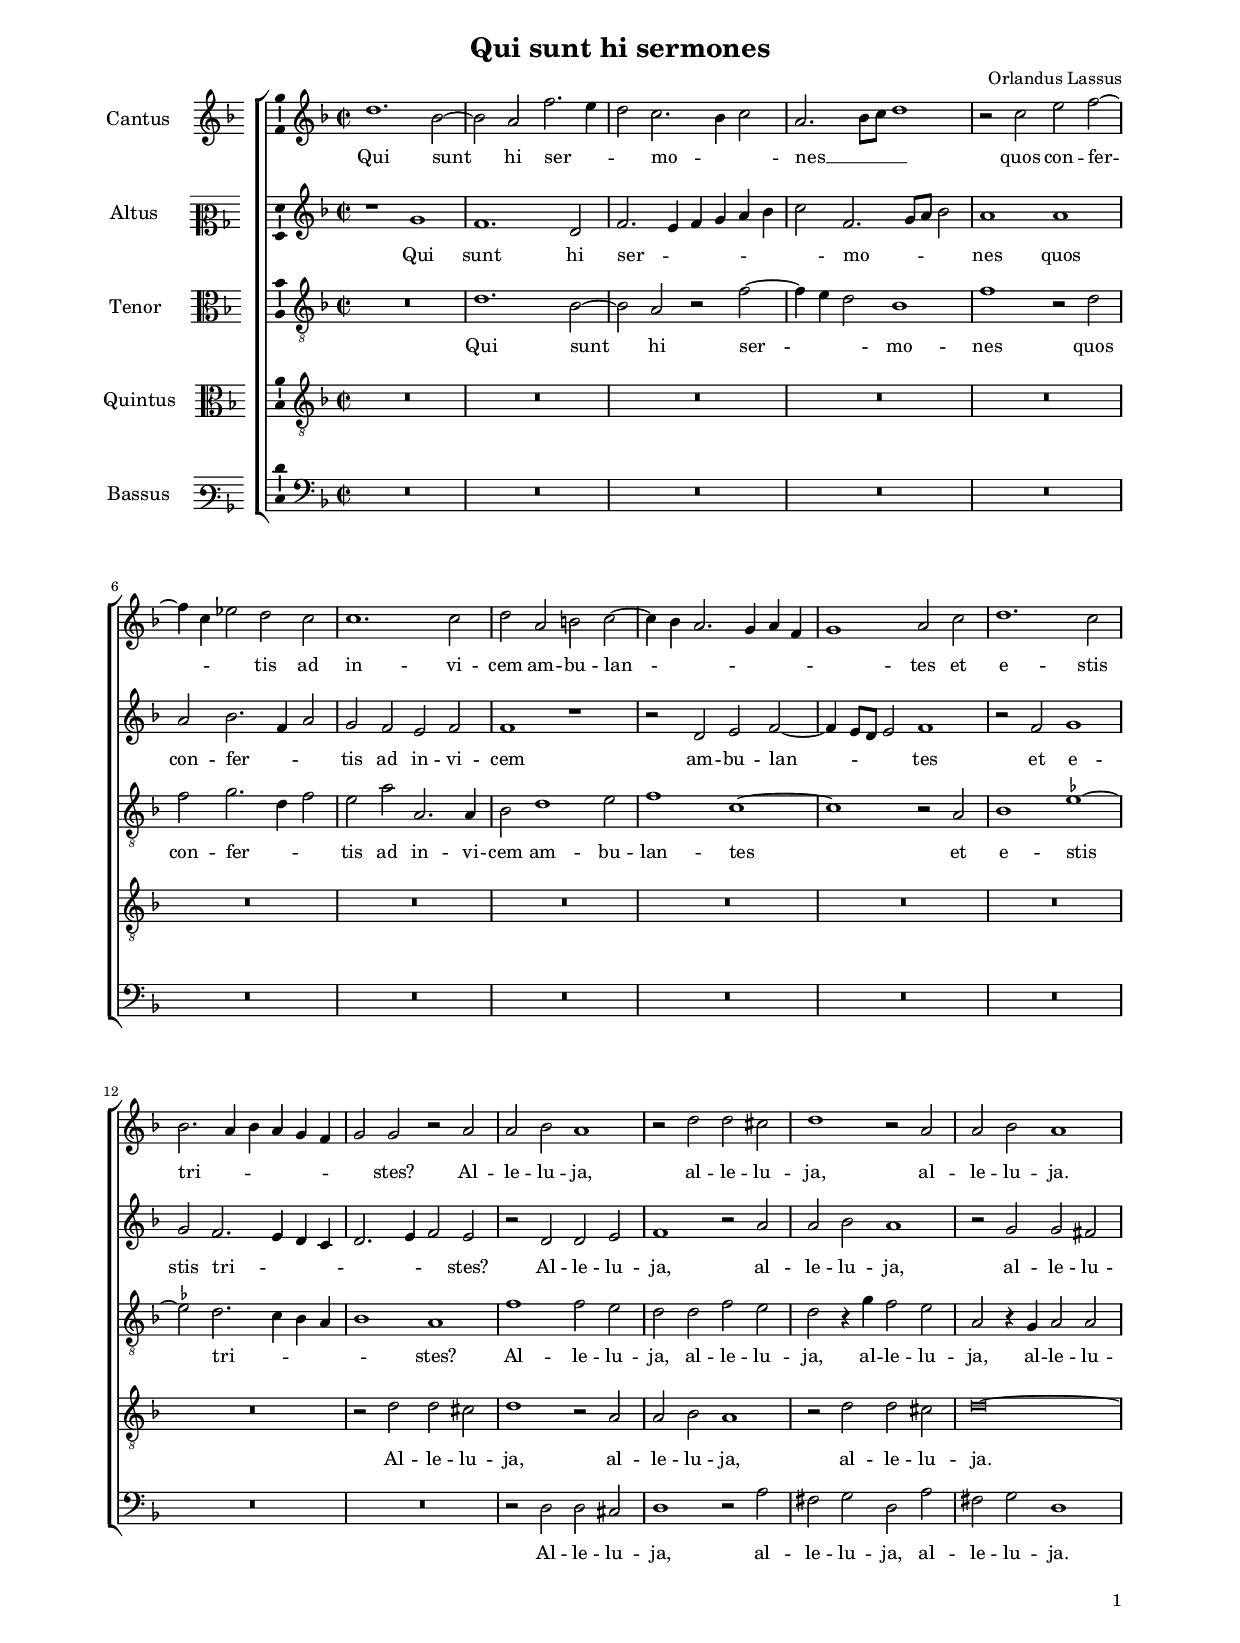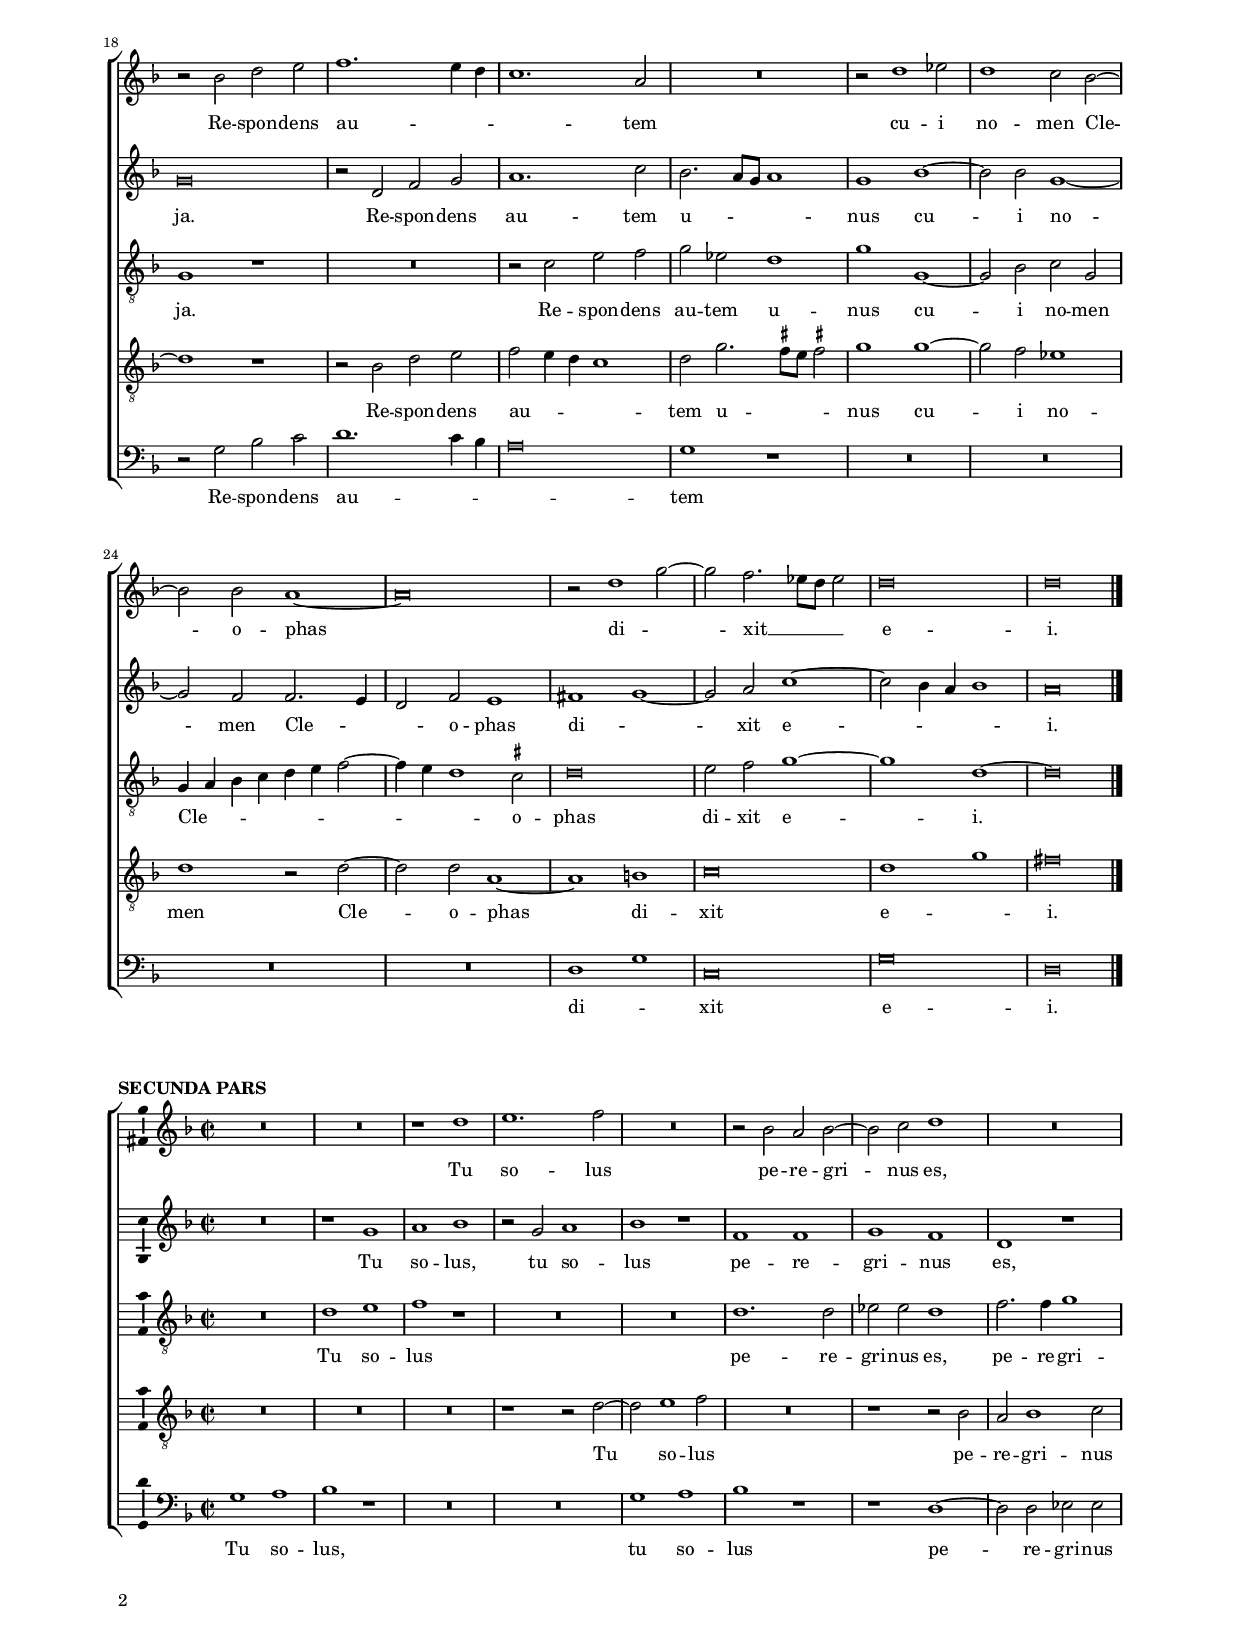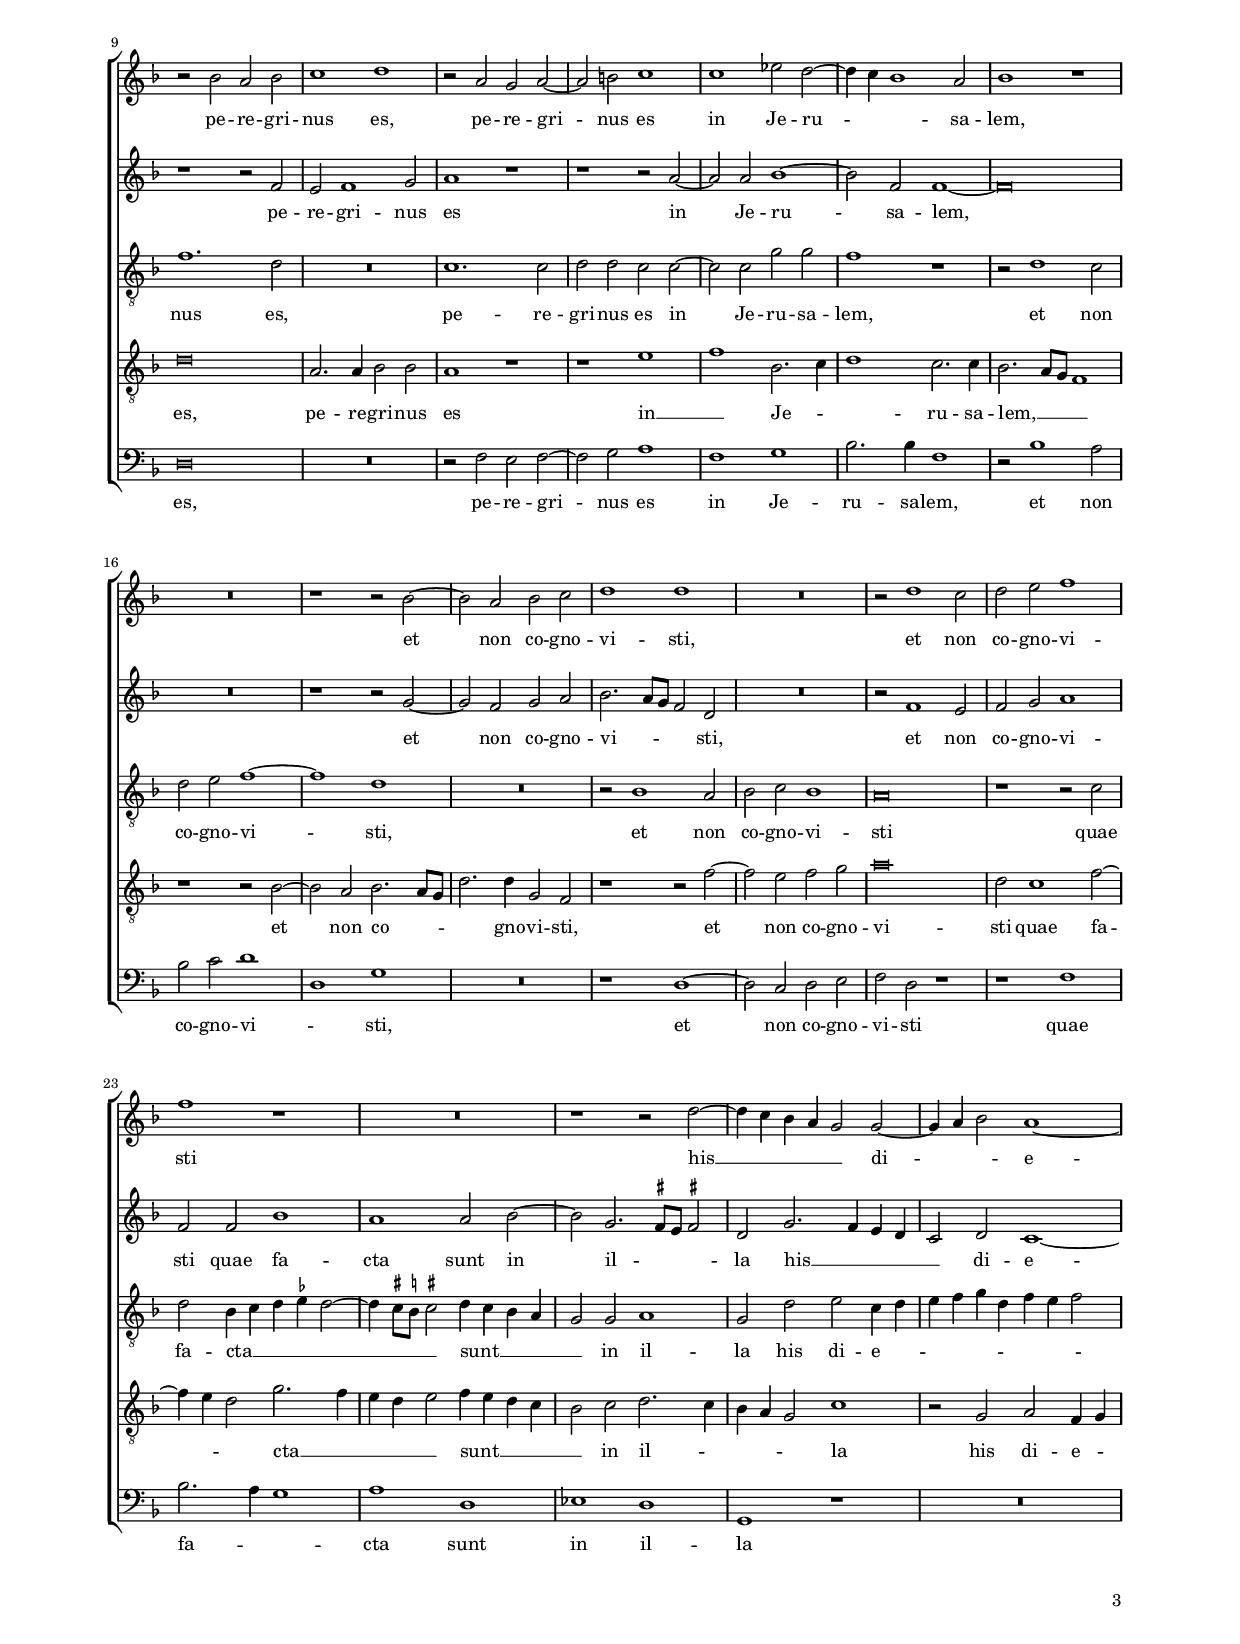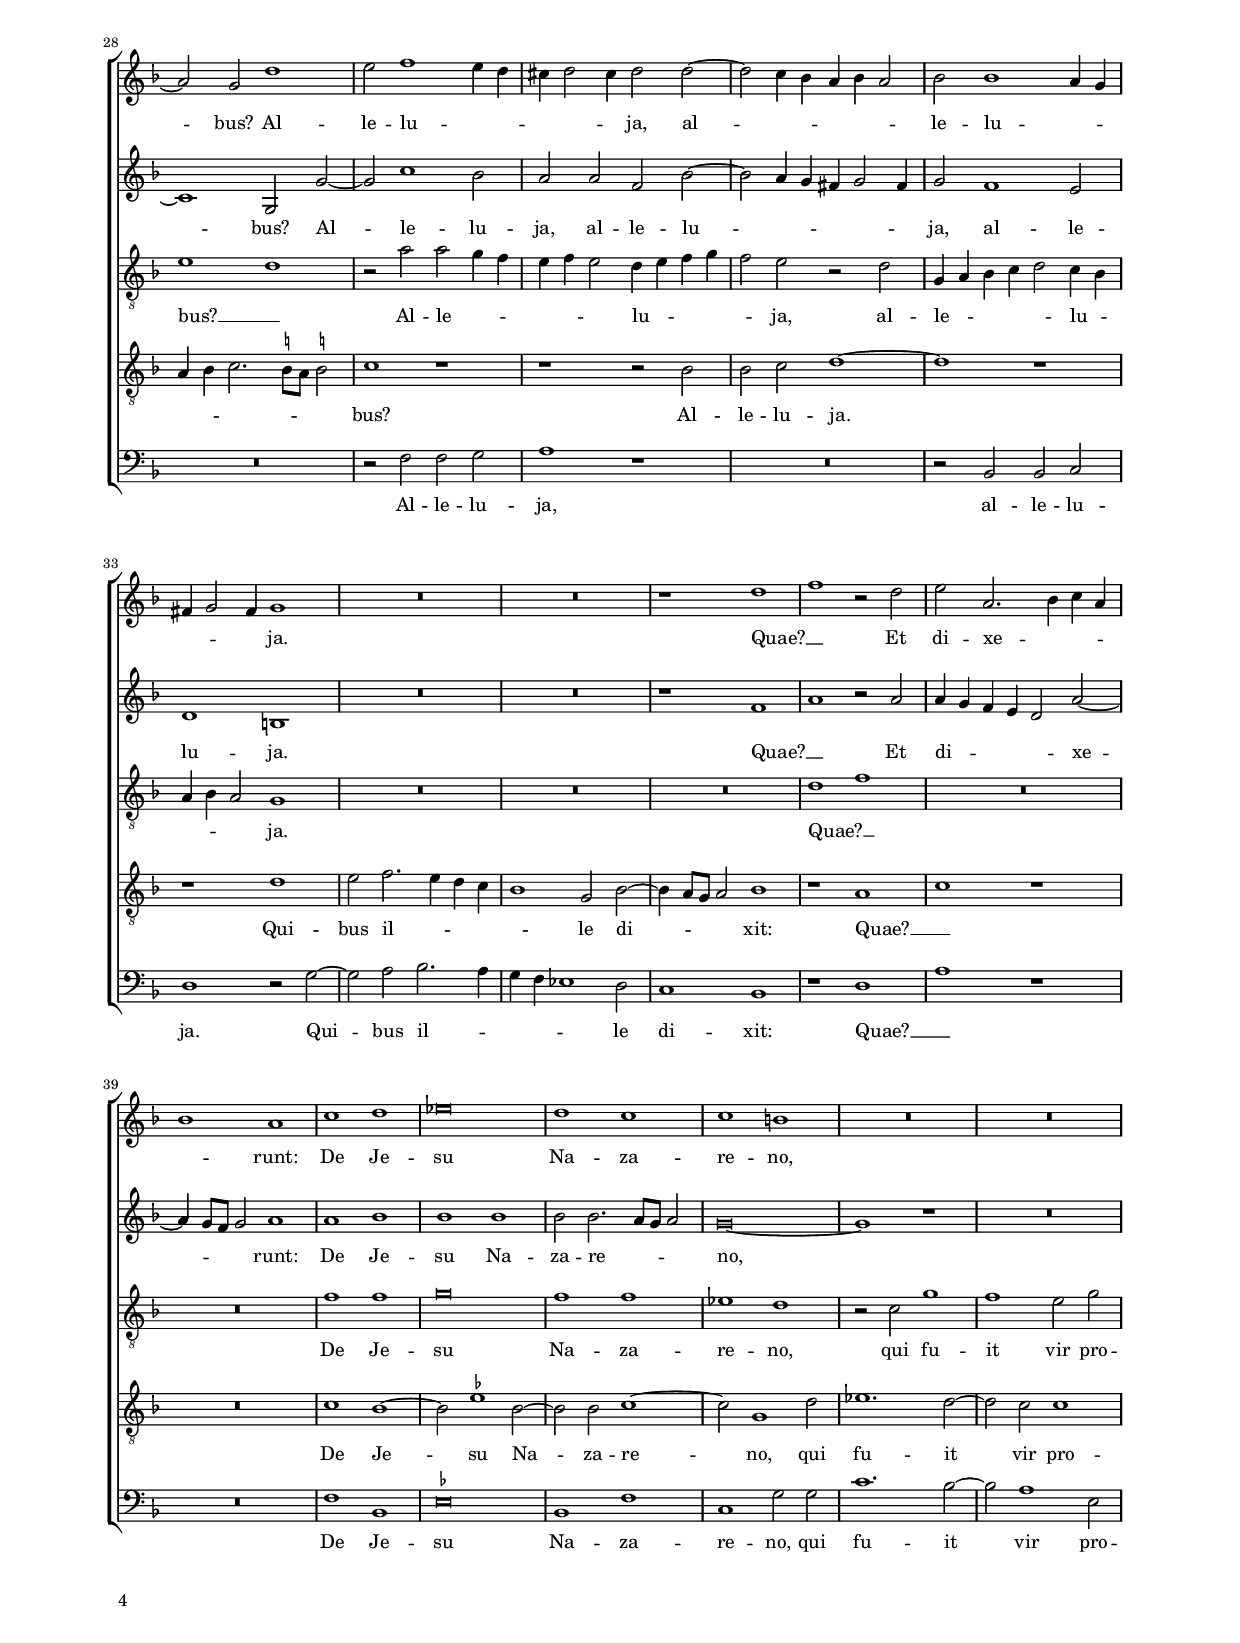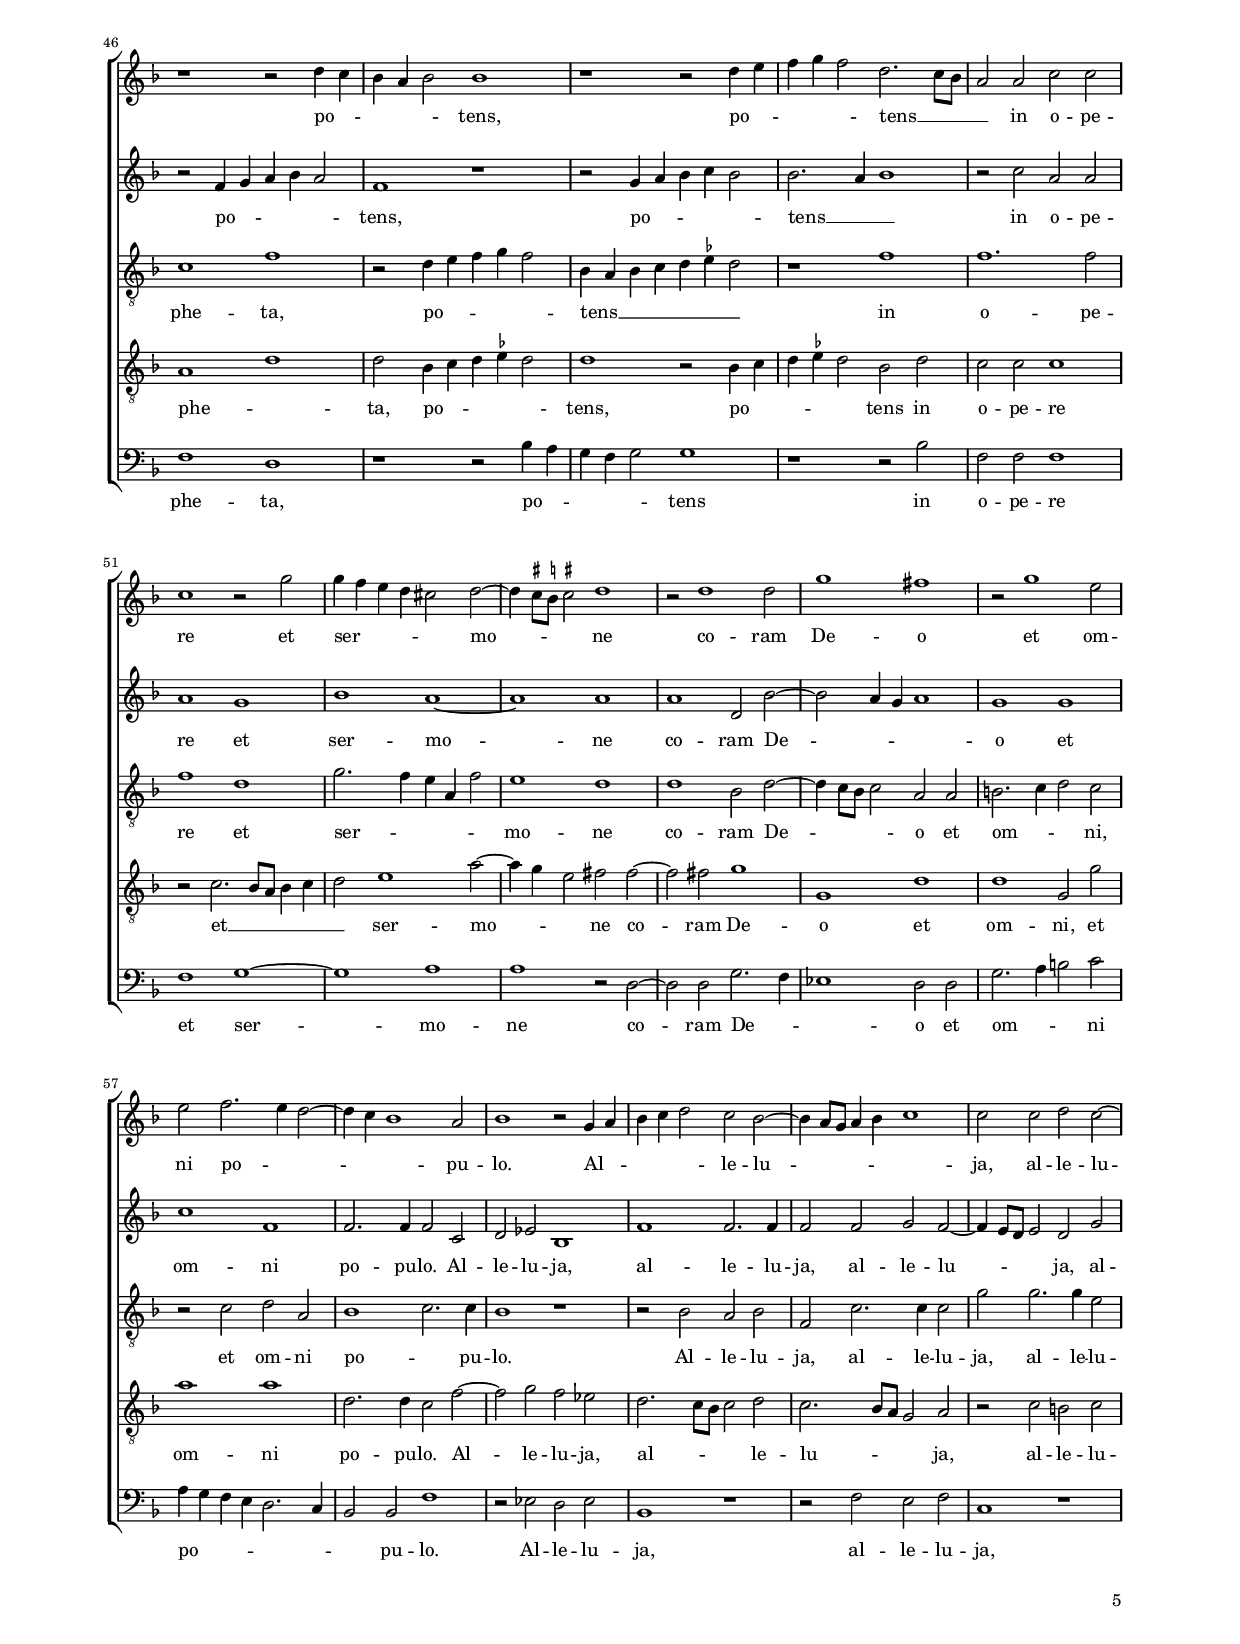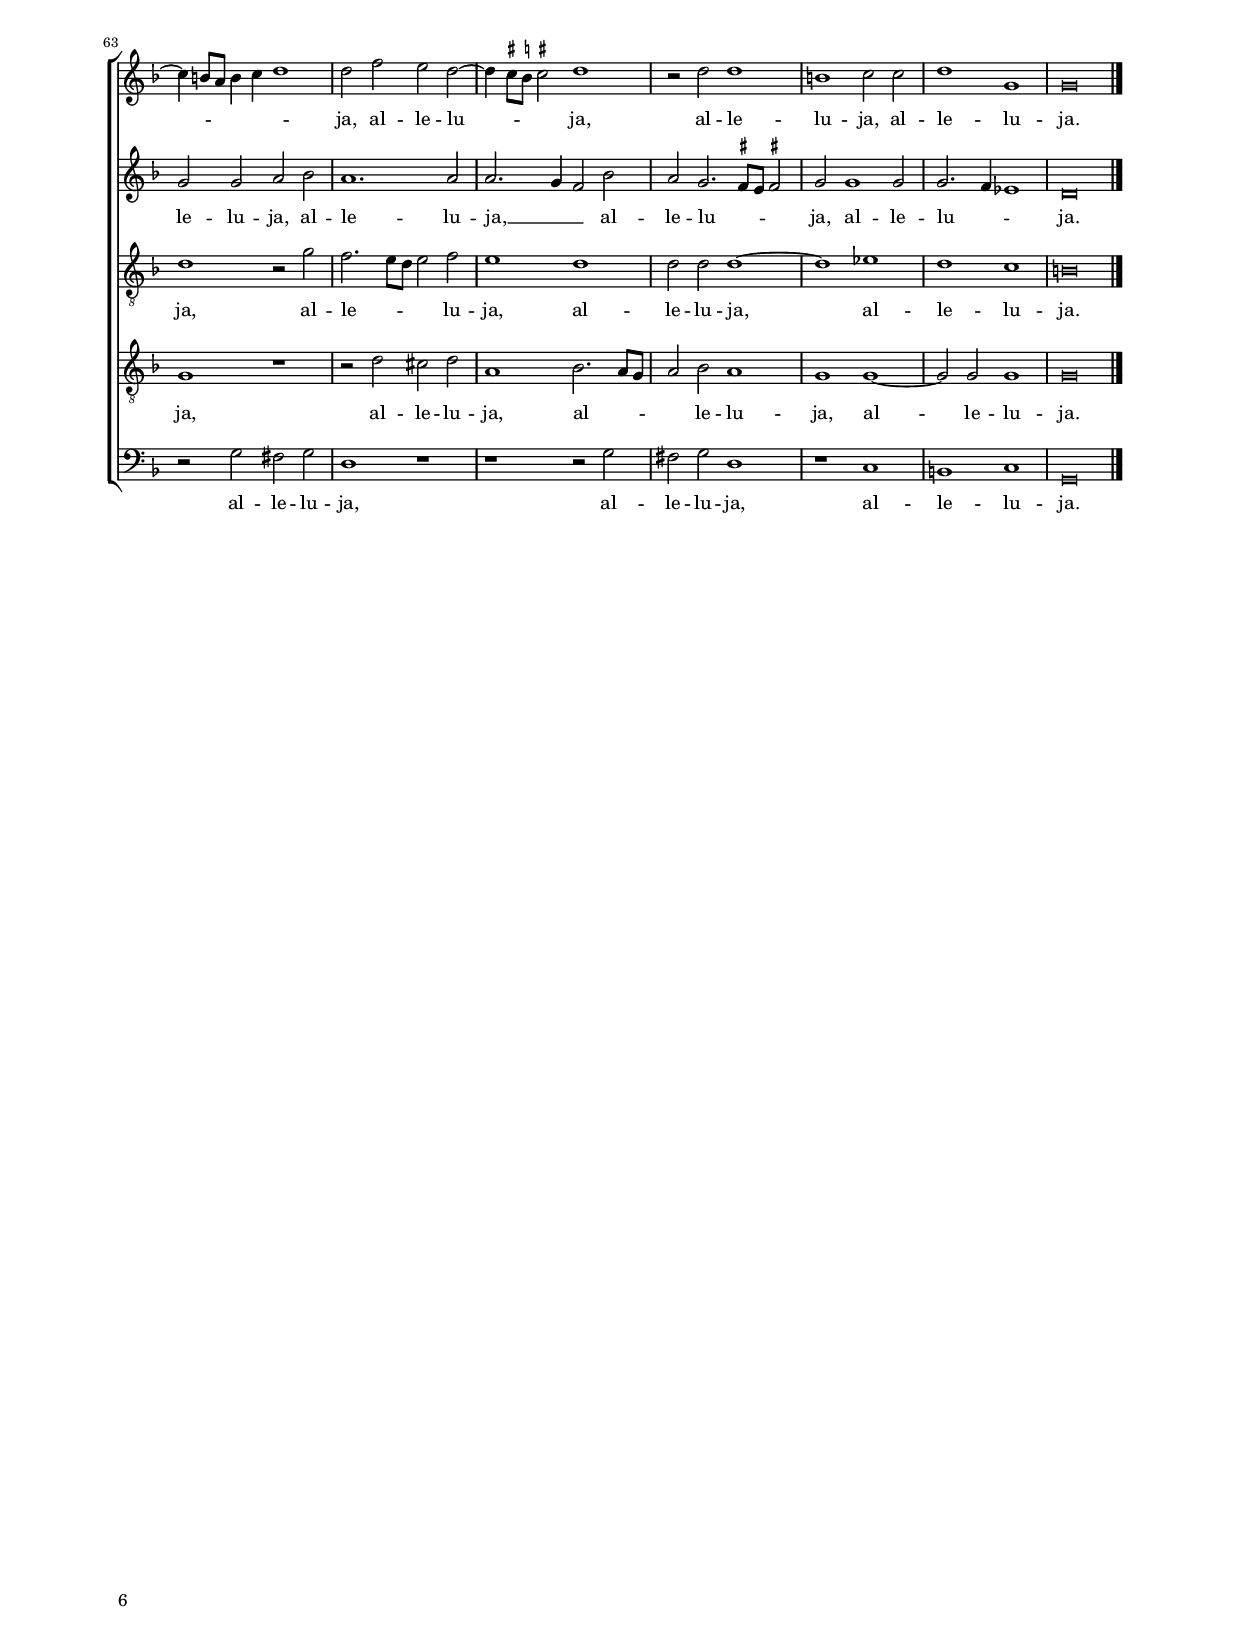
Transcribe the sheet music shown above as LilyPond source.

\header
{
  title="Qui sunt hi sermones"
  composer="Orlandus Lassus"
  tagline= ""
}

\version "2.20.0"
\language deutsch
#(set-global-staff-size 15)
% #(set-default-paper-size "letter")
#(ly:set-option 'point-and-click #f)

	
	ficta = { \once \set suggestAccidentals = ##t }
	
	forget = #(define-music-function (music) (ly:music?) #{
		\accidentalStyle forget
		$music
		\accidentalStyle default
		#})
    

\paper
	{
	top-margin = 1.8 \cm
	bottom-margin = 1.2 \cm
	left-margin = 2 \cm
	right-margin = 2 \cm
	ragged-bottom = ##f
	ragged-last-bottom = ##t
	print-page-number = ##f
	score-system-spacing = #'((basic-distance . 16) (minimum-distance . 14) (padding . 5) (strechability . 150))
	system-system-spacing = #'((basic-distance . 16) (minimum-distance . 14) (padding . 5) (strechability . 150))
    oddFooterMarkup=\markup   \fill-line { "" \fromproperty #'page:page-number-string }
    evenFooterMarkup=\markup  \fill-line { \fromproperty #'page:page-number-string "" }
    last-bottom-spacing = #'((basic-distance . 12) (minimum-distance . 7) (padding . 4))
%	systems-per-page = 3
%	page-count = 6
%	min-systems-per-page = 3
	}

global = {
    % \set Staff.autoBeaming = ##f
	\key f \major
	\time 2/2 \set Score.measureLength = #(ly:make-moment 2/1)
    \set Score.tempoHideNote = ##t
    \tempo 2 = 90
    \skip 1*2*29 \bar "|."
	}
	

incipitcantus = \markup { \score {
	{
	\set Staff.instrumentName = \markup { \fontsize #1 "Cantus" }
	\key f \major
	\clef violin
	s4 \bar ""
	}
	\layout  {
	raggedright = ##t
	indent = 1.8 \cm
	line-width = 2.5 \cm
	\context { \Staff \remove Time_signature_engraver }
	\override Staff.Clef.Y-extent = #'(0 . 0)
	}} \hspace #1 }
      
      
incipitaltus = \markup { \score {
	{
	\set Staff.instrumentName = \markup { \fontsize #1 "Altus" }
	\key f \major
	\clef mezzosoprano
	s4 \bar ""
	}
	\layout  {
	raggedright = ##t
	indent = 1.8 \cm
	line-width = 2.5 \cm
	\context { \Staff \remove Time_signature_engraver }
	\override Staff.Clef.Y-extent = #'(0 . 0)
	}} \hspace #1 }


incipittenor = \markup { \score {
	{
	\set Staff.instrumentName = \markup { \fontsize #1 "Tenor" }
	\key f \major
	\clef alto
	s4 \bar ""
	}
	\layout  {
	raggedright = ##t
	indent = 1.8 \cm
	line-width = 2.5 \cm
	\context { \Staff \remove Time_signature_engraver }
	\override Staff.Clef.Y-extent = #'(0 . 0)
	}} \hspace #1 }
      
      
incipitquintus = \markup { \score {
	{
	\set Staff.instrumentName = \markup { \fontsize #1 "Quintus" }
	\key f \major
	\clef alto
	s4 \bar ""
	}
	\layout  {
	raggedright = ##t
	indent = 1.8 \cm
	line-width = 2.5 \cm
	\context { \Staff \remove Time_signature_engraver }
	\override Staff.Clef.Y-extent = #'(0 . 0)
	}} \hspace #1 }
      
      
incipitbassus = \markup { \score {
	{
	\set Staff.instrumentName = \markup { \fontsize #1 "Bassus" }
	\key f \major
	\clef varbaritone
	s4 \bar ""
	}
	\layout  {
	raggedright = ##t
	indent = 1.8 \cm
	line-width = 2.5 \cm
	\context { \Staff \remove Time_signature_engraver }
	\override Staff.Clef.Y-extent = #'(0 . 0)
	}} \hspace #1 }


cantus =  \relative c''
	{
	d1. b2~
	b2 a f'2. e4
	d2 c2. b4 c2
	a2. b8 c d1
%5
	r2 c e f~ |
	f4 c es2 d c
	c1. c2
	d2 a h c~
	c4 b a2. g4 a f
%10
	g1 a2 c |
	d1. c2
	b2. a4 b4 a g f
	g2 g r a
	a2 b a1
%15
	r2 d d cis |
	d1 r2 a
	a2 b a1
	r2 b d e
	f1. e4 d
%20
	c1. a2 |
	R\breve
	r2 d1 es2
	d1 c2 b~
	b2 b a1~
%25
	a\breve |
	r2 d1 g2~
	g2 f2. es8 d es2
	d\breve
	d\breve |
	}


altus =  \relative c'
    {
	r1 g'
	f1. d2
	f2. e4 f g a b
	c2 f,2. g8 a b2
%5
	a1 a |
	a2 b2. f4 a2
	g2 f e f
	f1 r
	r2 d e f~
%10
	f4 e8 d e2 f1 |
	r2 f g1
	g2 f2. e4 d c
	d2. e4 f2 e
	r2 d d e
%15
	f1 r2 a |
	a2 b a1
	r2 g g fis
	g\breve
	r2 d f g
%20
	a1. c2 |
	b2. a8 g a1
	g1 b~
	b2 b g1~
	g2 f f2. e4
%25
	d2 f e1 |
	fis1 g~
	g2 a c1~
	c2 b4 a b1
	a\breve |
	}


tenor =  \relative c'
	{
	R\breve
	d1. b2~
	b2 a r f'~
	f4 e d2 b1
%5
	f'1 r2 d |
	f2 g2. d4 f2
	e2 a a,2. a4
	b2 d1 e2
	f1 c~
%10
	c1 r2 a |
	b1 \ficta es~
	\ficta es2 d2. c4 b a
	b1 a
	f'1 f2 e
%15
	d2 d f e |
	d2 r4 g f2 e
	a,2 r4 g a2 a
	g1 r
	R\breve
%20
	r2 c e f |
	g2 es d1
	g1 g,~
	g2 b c g
	g4 a b c d e f2~
%25
	f4 e d1 \ficta cis2 |
	d\breve
	e2 f g1~
	g1 d~
	d\breve |
	}


quintus  =  \relative c'
	{
	R\breve
	R\breve
	R\breve
	R\breve
%5
	R\breve |
	R\breve
	R\breve
	R\breve
	R\breve
%10
	R\breve |
	R\breve
	R\breve
	r2 d d cis
	d1 r2 a
%15
	a2 b a1 |
	r2 d d cis
	d\breve~
	d1 r
	r2 b d e
%20
	f2 e4 d c1 |
	d2 g2. \ficta fis8 e \ficta fis!2
	g1 g~
	g2 f es1
	d1 r2 d~
%25
	d2 d a1~ |
	a1 h
	c\breve
	d1 g
	fis\breve |
	}


bassus  =  \relative c
	{
	R\breve
	R\breve
	R\breve
	R\breve
%5
	R\breve |
	R\breve
	R\breve
	R\breve
	R\breve
%10
	R\breve |
	R\breve
	R\breve
	R\breve
	r2 d d cis
%15
	d1 r2 a' |
	fis2 g d a'
	fis2 g d1
	r2 g b c
	d1. c4 b
%20
	a\breve |
	g1 r
	R\breve
	R\breve
	R\breve
%25
	R\breve |
	d1 g
	c,\breve
	g'\breve
	d\breve |
	}


lyricscantus = \lyricmode {
	Qui sunt hi ser -- _ _ mo -- _ _ nes __ _ _ _
    quos con -- fer -- _ _ tis ad in -- vi -- cem am -- bu -- lan -- _ _ _ _ _ _ tes
    et e -- stis tri -- _ _ _ _ _ _ stes?
    Al -- le -- lu -- ja,
    al -- le -- lu -- ja,
    al -- le -- lu -- ja.
    Re -- spon -- dens au -- _ _ _ tem
    cu -- i no -- men Cle -- o -- phas di -- _ xit __ _ _ _ e -- i.	
	}


lyricsaltus = \lyricmode {
	Qui sunt hi ser -- _ _ _ _ _ _ mo -- _ _ _ nes
    quos con -- fer -- _ _ tis ad in -- vi -- cem am -- bu -- lan -- _ _ _ tes
    et e -- stis tri -- _ _ _ _ _ _ stes?
    Al -- le -- lu -- ja,
    al -- le -- lu -- ja,
    al -- le -- lu -- ja.
    Re -- spon -- dens au -- tem u -- _ _ _ nus
    cu -- i no -- men Cle -- _ _ o -- phas di -- _ xit e -- _ _ _ i.
	}


lyricstenor = \lyricmode {
	Qui sunt hi ser -- _ _ mo -- nes
    quos con -- fer -- _ _ tis ad in -- vi -- cem am -- bu -- lan -- tes
    et e -- stis tri -- _ _ _ _ stes?
    Al -- le -- lu -- ja,
    al -- le -- lu -- ja,
    al -- le -- lu -- ja,
    al -- le -- lu -- ja.
    Re -- spon -- dens au -- tem u -- nus
    cu -- i no -- men Cle -- _ _ _ _ _ _ _ _ o -- phas di -- xit e -- i.	
	}


lyricsquintus = \lyricmode {
    Al -- le -- lu -- ja,
    al -- le -- lu -- ja,
    al -- le -- lu -- ja.
    Re -- spon -- dens au -- _ _ _ tem u -- _ _ _ nus
    cu -- i no -- men Cle -- o -- phas di -- xit e -- _ i.	
	}


lyricsbassus = \lyricmode {
    Al -- le -- lu -- ja,
    al -- le -- lu -- ja,
    al -- le -- lu -- ja.
    Re -- spon -- dens au -- _ _ _ tem
    di -- _ xit e -- i.	
	}


\score
{  
	\transpose c c {
	\new ChoirStaff \with { \override StaffGrouper.staff-staff-spacing.basic-distance = #12 }
	<<

	\new Staff << \global
	\new Voice="v1" {
		\set Staff.instrumentName=\incipitcantus
		\set Staff.midiInstrument = "reed organ"
		\clef violin
		\cantus }
	\new Lyrics \lyricsto "v1" {\lyricscantus }
	>>


	\new Staff << \global
	\new Voice="v2" {
		\set Staff.instrumentName=\incipitaltus
		\set Staff.midiInstrument = "reed organ"
                \clef violin % "G_8"
		\altus}
	\new Lyrics \lyricsto "v2" {\lyricsaltus }
	>>


	\new Staff << \global
	\new Voice="v3" {
		\set Staff.instrumentName=\incipittenor
		\set Staff.midiInstrument = "reed organ"
		\clef "G_8"
		\tenor }
	\new Lyrics \lyricsto "v3" {\lyricstenor }
	>>


	\new Staff << \global
	\new Voice="v5" {
		\set Staff.instrumentName=\incipitquintus
		\set Staff.midiInstrument = "reed organ"
		\clef "G_8"
		\quintus}
	\new Lyrics \lyricsto "v5" {\lyricsquintus }
	>>


	\new Staff << \global
	\new Voice="v4" {
		\set Staff.instrumentName=\incipitbassus
		\set Staff.midiInstrument = "reed organ"
		\clef bass
		\bassus }
	\new Lyrics \lyricsto "v4" {\lyricsbassus}
	>>

	>>
	} % transpose

	\layout
	{
	indent = 2.5 \cm
	\context { \Staff \override TimeSignature.break-visibility = #end-of-line-invisible }
	\context { \Lyrics \override VerticalAxisGroup.nonstaff-relatedstaff-spacing.padding = #1.4 }
%	\context { \Lyrics \override LyricText.font-size = #1 }
	\context { \Staff \consists "Ambitus_engraver" }
	\context { \Score \override BarNumber.padding = #2 }
	\context { \Voice \override NoteHead.style = #'baroque }
	}


\midi
	{
	}

}

%%%%%%%%%%%%%%%%%%%%  SECUNDA PARS %%%%%%%%%%%%%%%%%%%%


global = {
	\key f \major
	\time 2/2 \set Score.measureLength = #(ly:make-moment 2/1)
    \set Score.tempoHideNote = ##t
    \tempo 2 = 90
    \skip 1*2*69 \bar "|."
	}


cantus =  \relative c''
	{
    R\breve   
	R\breve
	r1 d
	e1. f2
%5
	R\breve |
	r2 b, a b~
	b2 c d1
	R\breve
	r2 b a b
%10
	c1 d |
	r2 a g a~
	a2 h c1
	c1 es2 d~
	d4 c b1 a2
%15
	b1 r |
	R\breve
	r1 r2 b~
	b2 a b c
	d1 d
%20
	R\breve |
	r2 d1 c2
	d2 e f1
	f1 r
	R\breve
%25
	r1 r2 d~ |
	d4 c b a g2 g~
	g4 a b2 a1~
	a2 g d'1
	e2 f1 e4 d
%30
	cis4 d2 cis4 d2 d~ |
	d2 c4 b a b a2
	b2 b1 a4 g
	fis4 g2 fis4 g1
	R\breve
%35
	R\breve |
	r1 d'
	f1 r2 d
	e2 a,2. b4 c a
	b1 a
%40
	c1 d |
	es\breve
	d1 c
	c1 h
	R\breve
%45
	R\breve |
	r1 r2 d4 c
	b4 a b2 b1
	r1 r2 d4 e
	f4 g f2 d2. c8 b
%50
	a2 a c c |
	c1 r2 g'
	g4 f e d cis2 d~
	d4 \ficta cis8 \ficta h \ficta cis!2 d1
	r2 d1 d2
%55
	g1 fis |
	r2 g1 e2
	e2 f2. e4 d2~
	d4 c b1 a2
	b1 r2 g4 a
%60
	b4 c d2 c b~ |
	b4 a8 g a4 b c1
    c2 c d c~
	c4 h8 a h4 c d1	
	d2 f e d~
%65
	d4 \ficta cis8 \ficta h \ficta cis!2 d1 |
	r2 d d1
	h1 c2 c
	d1 g,
	g\breve |
	}


altus =  \relative c'
    {
	R\breve
	r1 g'
	a1 b
	r2 g a1
%5
	b1 r |
	f1 f
	g1 f
	d1 r
	r1 r2 f
%10
	e2 f1 g2 |
	a1 r
	r1 r2 a~
	a2 a b1~
	b2 f f1~
%15
	f\breve |
	R\breve
	r1 r2 g~
	g2 f g a
	b2. a8 g f2 d
%20
	R\breve |
	r2 f1 e2
	f2 g a1
	f2 f b1
	a1 a2 b~
%25
	b2 g2. \ficta fis8 e \ficta fis!2 |
	d2 g2. f4 e d
	c2 d c1~
	c1 g2 g'~
	g2 c1 b2
%30
	a2 a f b~ |
	b2 a4 g fis4 g2 fis4
	g2 f1 e2
	d1 h
	R\breve
%35
	R\breve |
	r1 f'
	a1 r2 a
	a4 g f e d2 a'~
	a4 g8 f g2 a1
%40
	a1 b |
	b1 b
	b2 b2. a8 g a2
	g\breve~
	g1 r
%45
	R\breve |
	r2 f4 g a b a2
	f1 r
	r2 g4 a b c b2
	b2. a4 b1
%50
	r2 c a a |
	a1 g
	b1 a~
	a1 a
	a1 d,2 b'~
%55
	b2 a4 g a1 |
	g1 g
	c1 f,
	f2. f4 f2 c
	d2 es b1
%60
	f'1 f2. f4 |
	f2 f g f~
	f4 e8 d e2 d g
	g2 g a b
	a1. a2
%65
	a2. g4 f2 b |
	a2 g2. \ficta fis8 e \ficta fis!2
	g2 g1 g2
	g2. f4 es1
	d\breve |
	}


tenor =  \relative c'
	{
	R\breve
	d1 e
	f1 r
	R\breve
%5
	R\breve |
	d1. d2
	es2 es d1
	f2. f4 g1
	f1. d2
%10
	R\breve |
	c1. c2
	d2 d c c~
	c2 c g' g
	f1 r
%15
	r2 d1 c2 |
	d2 e f1~
	f1 d
	R\breve
	r2 b1 a2
%20
	b2 c b1 |
	a\breve
	r1 r2 c
	d2 b4 c d \ficta es d2~
	d4 \ficta cis8 \ficta h \ficta cis!2 d4 \forget c \forget b a
%25
	g2 g a1 |
	g2 d' e c4 d
	e4 f g d f e f2
	e1 d
	r2 a' a g4 f
%30
	e4 f e2 d4 e f g |
	f2 e r d
	g,4 a b c d2 c4 b
	a4 b a2 g1
	R\breve
%35
	R\breve |
	R\breve
	d'1 f
	R\breve
	R\breve
%40
	f1 f |
	g\breve
	f1 f
	es1 d
	r2 c g'1
%45
	f1 e2 g |
	c,1 f
	r2 d4 e f g f2
	b,4 a b c d \ficta es d2
	r1 f
%50
	f1. f2 |
	f1 d
	g2. f4 e a, f'2
	e1 d
	d1 b2 d~
%55
	d4 c8 b c2 a a |
	h2. c4 d2 c
	r2 c d a
	b1 c2. c4
	b1 r
%60
	r2 b a b |
	f2 c'2. c4 c2
	g'2 g2. g4 e2
	d1 r2 g
	f2. e8 d e2 f
%65
	e1 d |
	d2 d d1~
	d1 es
	d1 c
	h\breve |
	}


quintus  =  \relative c'
	{
	R\breve
	R\breve
	R\breve
	r1 r2 d~
%5
	d2 e1 f2 |
	R\breve
	r1 r2 b,
	a2 b1 c2
	d\breve
%10
	a2. a4 b2 b |
	a1 r
	r1 e'
	f1 b,2. c4
	d1 c2. c4
%15
	b2. a8 g f1 |
	r1 r2 b~
	b2 a b2. a8 g
	d'2. d4 g,2 f
	r1 r2 f'~
%20
	f2 e f g |
	a\breve
	d,2 c1 f2~
	f4 e d2 g2. f4
	e4 d e2 f4 e d c
%25
	b2 c d2. c4 |
	b4 a g2 c1
	r2 g a f4 g
	a4 b c2. \stemDown \ficta h8 a \stemNeutral \ficta h!2
	c1 r
%30
	r1 r2 b |
	b2 c d1~
	d1 r
	r1 d
	e2 f2. e4 d c
%35
	b1 g2 b~ |
	b4 a8 g a2 b1
	r1 a
	c1 r
	R\breve
%40
	c1 b~ |
	b2 \ficta es1 b2~
	b2 b c1~
	c2 g1 d'2
	es1. d2~
%45
	d2 c c1 |
	a1 d
	d2 b4 c d \ficta es d2
	d1 r2 b4 c
	d4 \ficta es d2 b d
%50
	c2 c c1 |
	r2 c2. b8 a b4 c
	d2 e1 a2~
	a4 g e2 fis fis~
	fis2 fis g1
%55
	g,1 d' |
	d1 g,2 g'
	a1 a
	d,2. d4 c2 f~
	f2 g f es
%60
	d2. c8 b c2 d |
	c2. b8 a g2 a
	r2 c h c
	g1 r
	r2 d' cis d
%65
	a1 b2. a8 g |
	a2 b a1
	g1 g~
	g2 g g1
	g\breve |
	}


bassus  =  \relative c
	{
	g'1 a
	b1 r
	R\breve
	R\breve
%5
	g1 a |
	b1 r
	r1 d,~
	d2 d es es
	d\breve
%10
	R\breve |
	r2 f e f~
	f2 g a1
	f1 g
	b2. b4 f1
%15
	r2 b1 a2 |
	b2 c d1
	d,1 g
	R\breve
	r1 d~
%20
	d2 c d e |
	f2 d r1
	r1 f
	b2. a4 g1
	a1 d,
%25
	es1 d |
	g,1 r
	R\breve
	R\breve
	r2 f' f g
%30
	a1 r |
	R\breve
	r2 b, b c
	d1 r2 g~
	g2 a b2. a4
%35
	g4 f es1 d2 |
	c1 b
	r1 d
	a'1 r
	R\breve
%40
	f1 b, |
	\ficta es\breve
	b1 f'
	c1 g'2 g
	c1. b2~
%45
	b2 a1 e2 |
	f1 d
	r1 r2 b'4 a
	g4 f g2 g1
	r1 r2 b
%50
	f2 f f1 |
	f1 g~
	g1 a
	a1 r2 d,~
	d2 d g2. f4
%55
	es1 d2 d |
	g2. a4 h2 c
	a4 g f e d2. c4
	b2 b f'1
	r2 es d es
%60
	b1 r |
	r2 f' e f
	c1 r
	r2 g' fis g
	d1 r
%65
	r1 r2 g |
	fis2 g d1
	r1 c
	h1 c
	g\breve |
	}


lyricscantus = \lyricmode {
	Tu so -- lus
    pe -- re -- gri -- nus es,
    pe -- re -- gri -- nus es,
    pe -- re -- gri -- nus es
    in Je -- ru -- _ _ sa -- lem,
    et non co -- gno -- vi -- sti,
    et non co -- gno -- vi -- sti
    his __ _ _ _ _ di -- _ _ e -- bus?
    Al -- le -- lu -- _ _ _ _ _ ja,
    al -- _ _ _ _ _ le -- lu -- _ _ _ _ _ ja.
    Quae? __ _
    Et di -- xe -- _ _ _ _ runt:
    De Je -- su Na -- za -- re -- no,
    po -- _ _ _ _ tens,
    po -- _ _ _ _ tens __ _ _ _
    in o -- pe -- re et ser -- _ _ _ _ mo -- _ _ _ ne
    co -- ram De -- o et om -- ni po -- _ _ _ _ pu -- lo.
    Al -- _ _ _ _ le -- lu -- _ _ _ _ _ ja,
    al -- le -- lu -- _ _ _ _ _ ja,
    al -- le -- lu -- _ _ _ ja,
    al -- le -- lu -- ja,
    al -- le -- lu -- ja.
	}


lyricsaltus = \lyricmode {
	Tu so -- lus,
    tu so -- lus
    pe -- re -- gri -- nus es,
    pe -- re -- gri -- nus es
    in Je -- ru -- sa -- lem,
    et non co -- gno -- vi -- _ _ _ sti,
    et non co -- gno -- vi -- sti
    quae fa -- cta sunt in il -- _ _ _ la his __ _ _ _ _ di -- e -- bus?
    Al -- le -- lu -- ja,
    al -- le -- lu -- _ _ _ _ _ ja,
    al -- le -- lu -- ja.
    Quae? __ _
    Et di -- _ _ _ _ xe -- _ _ _ runt:
    De Je -- su Na -- za -- re -- _ _ _ no,
    po -- _ _ _ _ tens,
    po -- _ _ _ _ tens __ _ _
    in o -- pe -- re et ser -- mo -- ne
    co -- ram De -- _ _ _ o et om -- ni po -- pu -- lo.
    Al -- le -- lu -- ja,
    al -- le -- lu -- ja,
    al -- le -- lu -- _ _ _ ja,
    al -- le -- lu -- ja,
    al -- le -- lu -- ja, __ _ _
    al -- le -- lu -- _ _ _ ja,
    al -- le -- lu -- _ _ ja.
	}


lyricstenor = \lyricmode {
	Tu so -- lus
    pe -- re -- gri -- nus es,
    pe -- re -- gri -- nus es,
    pe -- re -- gri -- nus es
    in Je -- ru -- sa -- lem,
    et non co -- gno -- vi -- sti,
    et non co -- gno -- vi -- sti
    quae fa -- cta __ _ _ _ _ _ _ _ sunt __ _ _ _ _ in il -- la his di -- e -- _ _ _ _ _ _ _ _ bus? __ _
    Al -- le -- _ _ _ _ _ lu -- _ _ _ _ ja,
    al -- le -- _ _ _ _ lu -- _ _ _ _ ja.
    Quae? __ _
    De Je -- su Na -- za -- re -- no,
    qui fu -- it vir pro -- phe -- ta,
    po -- _ _ _ _ tens __ _ _ _ _ _ _
    in o -- pe -- re et ser -- _ _ _ _ mo -- ne
    co -- ram De -- _ _ _ o et om -- _ _ ni,
    et om -- ni po -- _ pu -- lo.
    Al -- le -- lu -- ja,
    al -- le -- lu -- ja,
    al -- le -- lu -- ja,
    al -- le -- _ _ _ lu -- ja,
    al -- le -- lu -- ja,
    al -- le -- lu -- ja.
	}


lyricsquintus = \lyricmode {
	Tu so -- lus
    pe -- re -- gri -- nus es,
    pe -- re -- gri -- nus es
    in __ _ Je -- _ _ ru -- sa -- lem, __ _ _ _
    et non co -- _ _ _ gno -- vi -- sti,
    et non co -- gno -- vi -- sti
    quae fa -- _ _ cta __ _ _ _ _ sunt __ _ _ _ _ in il -- _ _ _ _ la his di -- e -- _ _ _ _ _ _ _ bus?
    Al -- le -- lu -- ja.
    Qui -- bus il -- _ _ _ _ le di -- _ _ _ xit:
    Quae? __ _
    De Je -- su Na -- za -- re -- no,
    qui fu -- it vir pro -- phe -- _ ta,
    po -- _ _ _ _ tens,
    po -- _ _ _ _ tens
    in o -- pe -- re et __ _ _ _ _ _ ser -- mo -- _ _ ne
    co -- ram De -- o et om -- ni,
    et om -- ni po -- pu -- lo.
    Al -- le -- lu -- ja,
    al -- _ _ _ le -- lu -- _ _ _ ja,
    al -- le -- lu -- ja,
    al -- le -- lu -- ja,
    al -- _ _ _ le -- lu -- ja,
    al -- le -- lu -- ja.
	}


lyricsbassus = \lyricmode {
	Tu so -- lus,
    tu so -- lus
    pe -- re -- gri -- nus es,
    pe -- re -- gri -- nus es
    in Je -- ru -- sa -- lem,
    et non co -- gno -- vi -- _ sti,
    et non co -- gno -- vi -- sti
    quae fa -- _ _ cta sunt in il -- la
    Al -- le -- lu -- ja,
    al -- le -- lu -- ja.
    Qui -- bus il -- _ _ _ _ le di -- xit:
    Quae? __ _
    De Je -- su Na -- za -- re -- no,
    qui fu -- it vir pro -- phe -- ta,
    po -- _ _ _ _ tens
    in o -- pe -- re et ser -- mo -- ne
    co -- ram De -- _ _ o et om -- _ _ ni po -- _ _ _ _ _ _ pu -- lo.
    Al -- le -- lu -- ja,
    al -- le -- lu -- ja,
    al -- le -- lu -- ja,
    al -- le -- lu -- ja,
    al -- le -- lu -- ja.
	}


\score
	{  
	\transpose c c {
	\new ChoirStaff \with { \override StaffGrouper.staff-staff-spacing.basic-distance = #12 }
	<<

	\new Staff <<\global
	\new Voice="v1" {
	  %\set Staff.instrumentName=Cantus
      %\set Staff.instrumentName=\incipitcantus
		\set Staff.midiInstrument = "reed organ"
		\clef violin
		\cantus }
	\new Lyrics \lyricsto "v1" {\lyricscantus }
	>>


	\new Staff << \global
	\new Voice="v2" {
	  %\set Staff.instrumentName=Altus
      %\set Staff.instrumentName=\incipitaltus
		\set Staff.midiInstrument = "reed organ"
		\clef violin % "G_8"
		\altus}
	\new Lyrics \lyricsto "v2" {\lyricsaltus }
	>>


	\new Staff <<\global
	\new Voice="v3" {
	  %\set Staff.instrumentName=Tenor
      %\set Staff.instrumentName=\incipittenor
		\set Staff.midiInstrument = "reed organ"
		\clef "G_8"
		\tenor }
	\new Lyrics \lyricsto "v3" {\lyricstenor }
	>>


	\new Staff << \global
	\new Voice="v5" {
	  %\set Staff.instrumentName=Quintus
      %\set Staff.instrumentName=\incipitquintus
		\set Staff.midiInstrument = "reed organ"
		\clef "G_8"
		\quintus}
	\new Lyrics \lyricsto "v5" {\lyricsquintus }
	>>


	\new Staff <<\global
	\new Voice="v4" {
	  %\set Staff.instrumentName=Bassus
      %\set Staff.instrumentName=\incipitbassus
		\set Staff.midiInstrument = "reed organ"
		\clef bass
		\bassus }
	\new Lyrics \lyricsto "v4" {\lyricsbassus}
	>>
	
	>>
	} % transpose

	\layout
	{
	indent = 0 \cm
	\context { \Staff \override TimeSignature.break-visibility = #end-of-line-invisible }
	\context { \Lyrics \override VerticalAxisGroup.nonstaff-relatedstaff-spacing.padding = #1.4 }
%	\context { \Lyrics \override LyricText.font-size = #1 }
	\context { \Staff \consists "Ambitus_engraver" }
	\context { \Score \override BarNumber.padding = #2 }
	\context { \Voice \override NoteHead.style = #'baroque }
	}

        \header { piece = \markup { \raise #2 \bold "SECUNDA PARS"} }

\midi
	{
	}
	
}

% EOF
